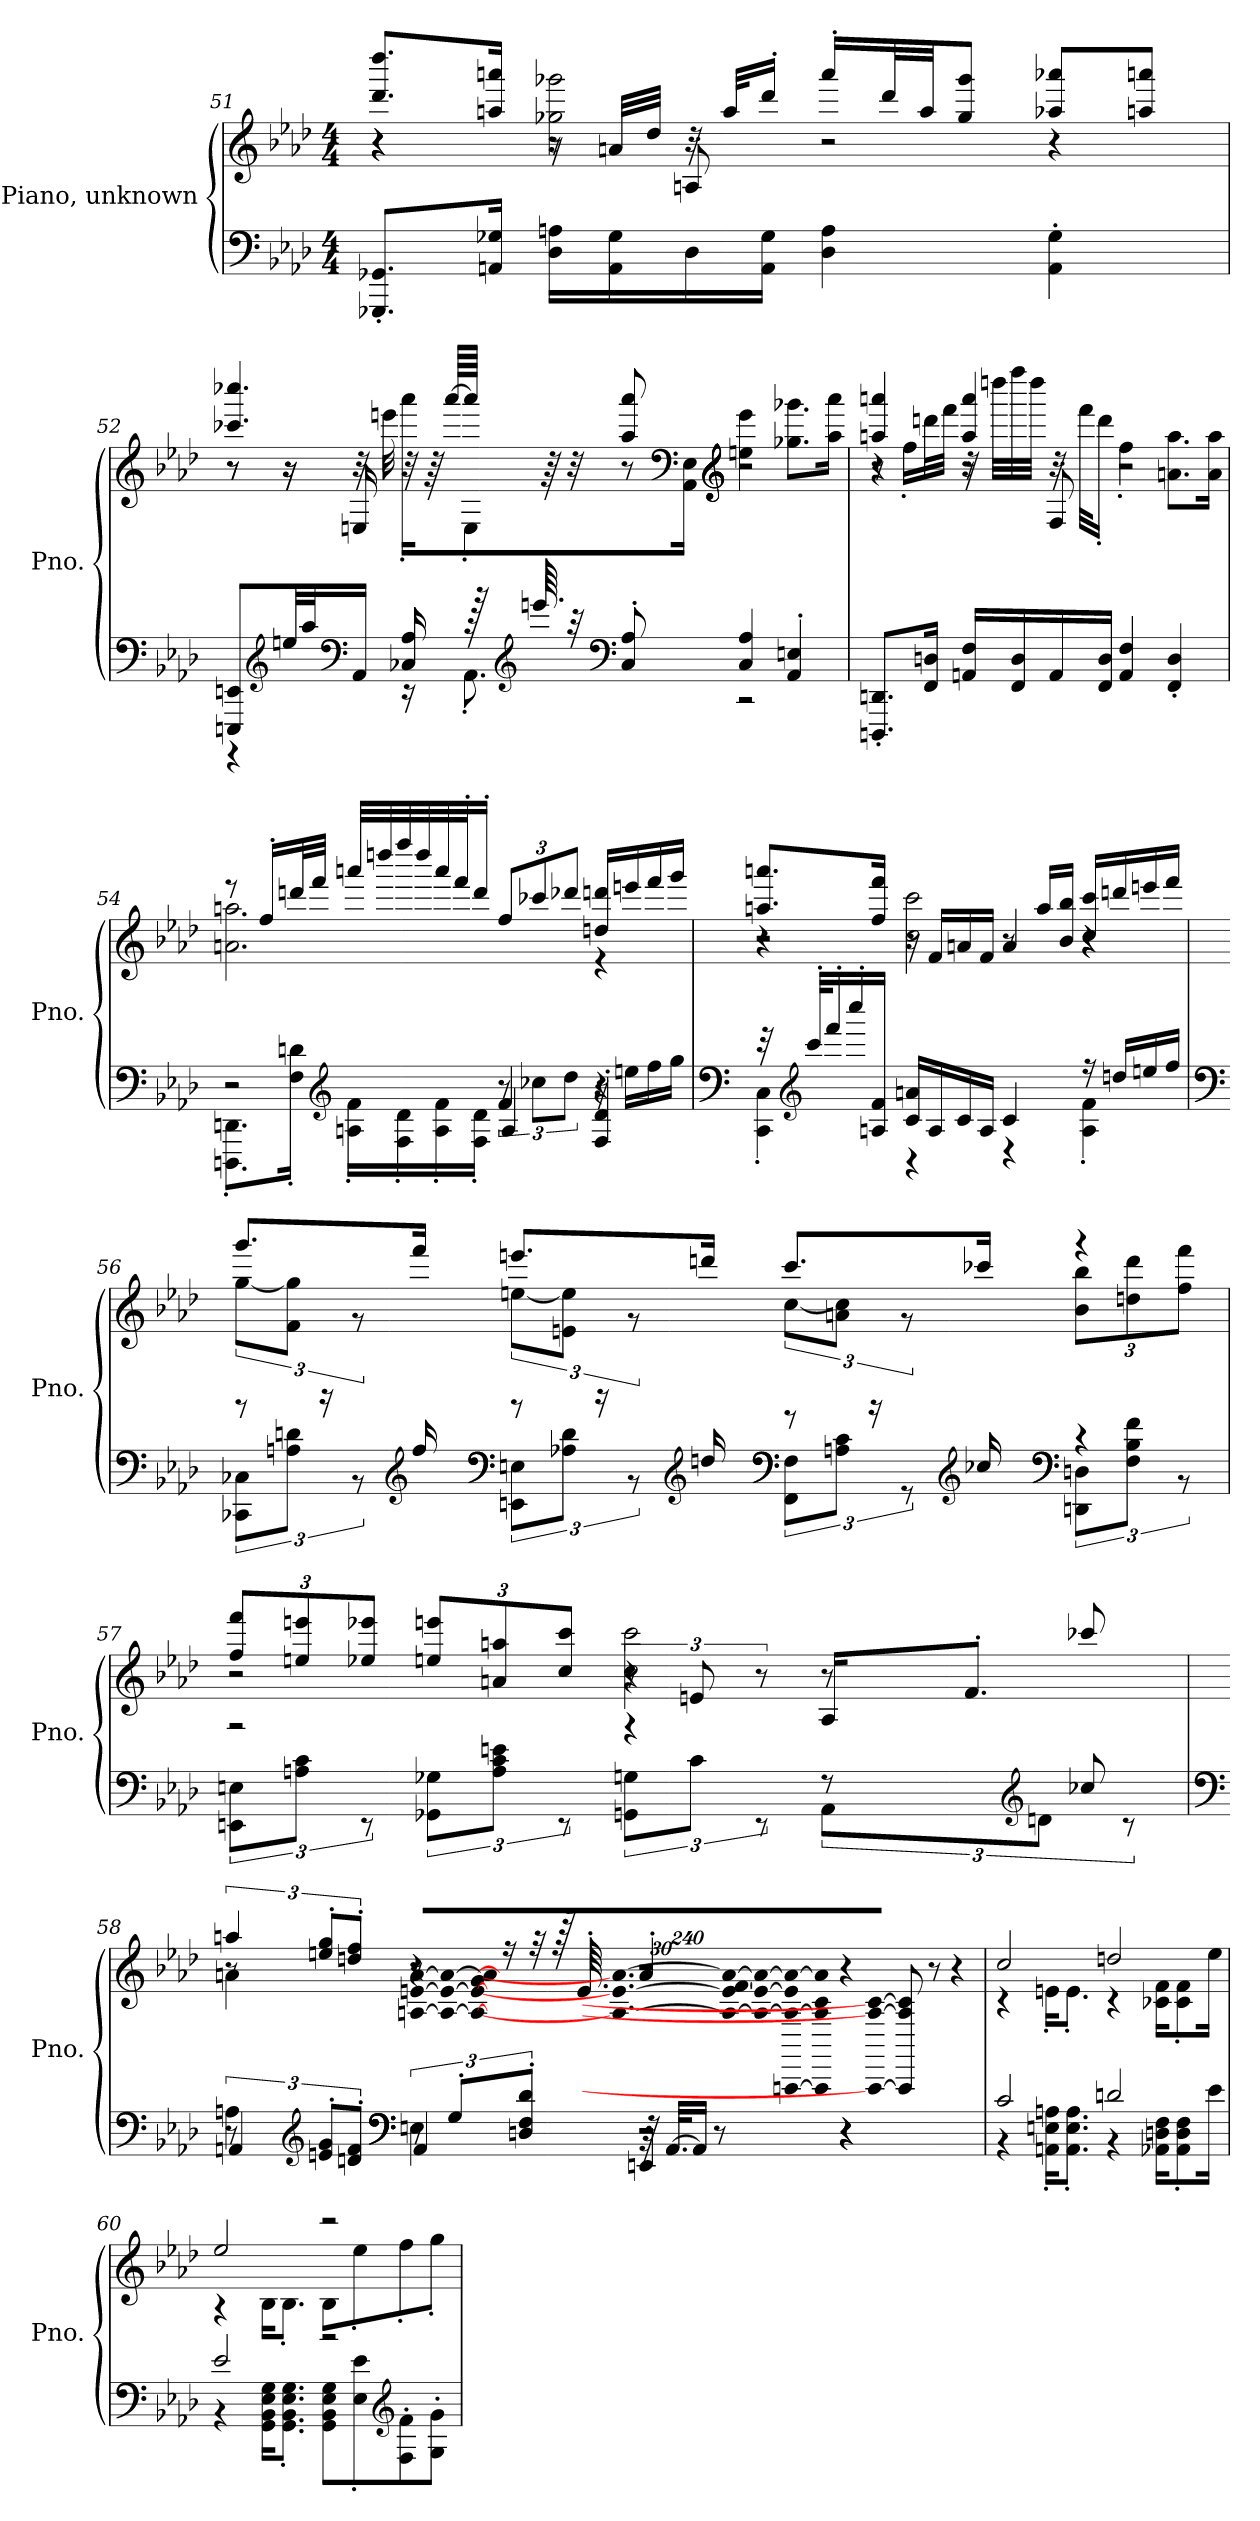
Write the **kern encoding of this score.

**kern	**kern
*part1	*part1
*staff2	*staff1
*I"Piano, unknown	*
*I'Pno.	*
!!LO:PB:g=z
*clefF4	*clefG2
*k[b-e-a-d-]	*k[b-e-a-d-]
*M4/4	*M4/4
=51	=51
*	*^
*	*	*^
8.GGG-X/' 8.GG-X/'L	8.ddd-/ 8.dddd-/L	4r	4r
16AAn/ 16G-X/Jk	16aan/ 16aaan/Jk	.	.
16D-\ 16An\LL	16r	2gg-X\ 2ggg-X\	8r
16AA\ 16G-\	32an/LLL	.	.
.	32dd-/JJJ	.	.
16D-\	32r	.	8An'/
.	32aa/KLL	.	.
16AA\ 16G-\JJ	16ddd-'/JJ	.	.
4D-\ 4A\	16aaa'/LL	.	2r
.	32ddd-/L	.	.
.	32aa/JJ	.	.
.	8gg-/ 8ggg-/J	.	.
4AA\' 4G-\'	8aa-X/ 8aaa-X/L	4r	.
.	8aan/ 8aaan/J	.	.
!!LO:LB:g=z	!!	!!
=52	=52	=52	=52
*^	*	*	*
8EEEn/ 8EEn/L	4r	4.ccc-X/ 4.cccc-X/	8r	8r
*clefG2	*	*	*	*
32een/LL	.	.	16r	16r
32aa-/J	.	.	.	.
*clefF4	*	*	*	*
16AA-/JJ	.	.	32r	16En/
.	.	.	32eeen\	.
16C-X/ 16A-/	16r	.	16aaa-'\KL	32r
.	.	.	.	64r
.	.	.	.	[64aaa-/LLLL
128r	8.AA-'\	.	8E'\	64aaa-/JJJJ]
*clefG2	*	*	*	*
64.eeen/	.	.	.	.
.	.	.	.	64r
32r	.	.	.	32r
*clefF4	*	*	*	*
8C-/' 8A-/'	.	8aa-/ 8aaa-/	.	8r
*	*	*clefF4	*	*
.	.	.	16AA-\ 16E\Jk	.
*	*	*clefG2	*	*
4C-/ 4A-/	2r	2r	4een\ 4eee\	2r
4AA-/' 4En/'	.	.	8.gg-X\ 8.ggg-X\L	.
.	.	.	16aa-\ 16aaa-\Jk	.
*v	*v	*	*	*
!!LO:LB:g=z	!!	!!
=53	=53	=53	=53
8.DDDn/' 8.DDn/'L	4aan/ 4aaan/	8r	4r
.	.	16ff'\LL	.
16FF/ 16Dn/Jk	.	32dddn\L	.
.	.	32fff\JJJ	.
16AAn/ 16F/LL	4aa/ 4aaa/	32r	8r
.	.	32ddddn\LLL	.
16FF/ 16D/	.	32ffff\	.
.	.	32dddd\JJJ	.
16AA/	.	32r	8F'/
.	.	32fff\KLL	.
16FF/ 16D/JJ	.	16ddd'\JJ	.
4AA/ 4F/	2r	4ff'\	2r
4FF/' 4D/'	.	8.an\ 8.aa\L	.
.	.	16a\ 16aa\Jk	.
*	*	*v	*v
!!LO:LB:g=z
=54	=54	=54
*^	*	*
*	*^	*	*
2r	8.DDDn\' 8.DDn\'L	2r	8r	2.an\ 2.aan\
.	.	.	16ff'/LL	.
.	16F\' 16dn\'Jk	.	32dddn/L	.
.	.	.	32fff/JJJ	.
*clefG2	*	*	*	*
.	16An\' 16f\'LL	.	32aaan/LLL	.
.	.	.	32ddddn/	.
.	16F\' 16d\'	.	32ffff/	.
.	.	.	32dddd/	.
.	16A\' 16f\'	.	32aaa/	.
.	.	.	32fff'/J	.
.	16F\' 16d\'JJ	.	16ddd'/JJ	.
*	*	*	*Xbrackettup	*
4f/	12r	4A/	12ff/L	.
.	12cc-X\L	.	12ccc-X/	.
.	12dd-\J	.	12ddd-X/J	.
4r	16r	4F/' 4d/'	16ddn/ 16dddn/LL	4r
.	16een\LL	.	16eeen/	.
.	16ff\	.	16fff/	.
.	16gg\JJ	.	16ggg/JJ	.
*v	*v	*v	*	*
*	*v	*v
!!LO:LB:g=z
=55	=55
*clefF4	*
*^	*^
*	*	*	*^
32r	4CC\' 4C\'	8.aan/ 8.aaan/L	4r	2r
*clefG2	*	*	*	*
32ccc'/KLL	.	.	.	.
16fff'/	.	.	.	.
16cccc'/	.	.	.	.
16An/ 16f/JJ	.	16ff/ 16fff/Jk	.	.
16c/ 16an/LL	4r	16r	2cc\ 2ccc\	.
16A/	.	16f/LL	.	.
16c/	.	16an/	.	.
16A/JJ	.	16f/JJ	.	.
4c/	4r	8r	.	4a/
.	.	16aa/LL	.	.
.	.	16b-/ 16bb-/JJ	.	.
16r	4A\' 4f\'	16cc/ 16ccc/LL	4r	4r
16ddn/LL	.	16dddn/	.	.
16een/	.	16eeen/	.	.
16ff/JJ	.	16fff/JJ	.	.
*	*	*v	*v	*v
!!LO:LB:g=z
=56	=56	=56
*clefF4	*	*
*	*	*^
*	*	*	*brackettup
8r	12CC-X\ 12C-X\L	8.ggg/L	[12gg\L
.	12An\ 12dn\J	.	12f\ 12gg\]J
16r	.	.	.
.	12r	.	12r
*clefG2	*	*	*
16ff/	.	16fff/Jk	.
*clefF4	*	*	*
8r	12EEn\ 12En\L	8.eeen/L	[12een\L
.	12A-X\ 12d\J	.	12en\ 12ee\]J
16r	.	.	.
.	12r	.	12r
*clefG2	*	*	*
16ddn/	.	16dddn/Jk	.
*clefF4	*	*	*
8r	12FF\ 12F\L	8.ccc/L	[12cc\L
.	12An\ 12c\J	.	12an\ 12cc\]J
16r	.	.	.
.	12r	.	12r
*clefG2	*	*	*
16cc-X/	.	16ccc-X/Jk	.
*clefF4	*	*	*
*	*	*	*Xbrackettup
4r	12DDn\ 12Dn\L	4r	12b-\ 12bb-\L
.	12F\ 12B-\ 12f\J	.	12ddn\ 12ddd\
.	12r	.	12ff\ 12fff\J
!!LO:PB:g=z
=57	=57	=57	=57
*	*	*	*^
2r	12EEn\ 12En\L	12ff/ 12fff/L	2r	2r
.	12An\ 12c\J	12een/ 12eeen/	.	.
.	12r	12ee-X/ 12eee-X/J	.	.
.	12GG-X\ 12G-X\L	12een/ 12eeen/L	.	.
.	12A\ 12c\ 12en\J	12an/ 12aan/	.	.
.	12r	12cc/ 12ccc/J	.	.
*	*	*brackettup	*	*
4r	12GGn\ 12Gn\L	12r	2cc\ 2ccc\	4r
.	12c\J	12en/	.	.
.	12r	12r	.	.
8r	12AA-\L	8r	.	16A-/KL
.	.	.	.	8.f'/J
*clefG2	*	*	*	*
.	12dn\J	.	.	.
8cc-X/	.	8ccc-X/	.	.
.	12r	.	.	.
*v	*v	*	*	*
!!LO:LB:g=z	!!	!!
=58	=58	=58	=58
*clefF4	*	*	*
*^	*	*	*
*	*^	*	*	*
12r	4An\	4AAn/	4aan/	4an\	12r
*clefG2	*	*	*	*	*
12en/' 12g/'L	.	.	.	.	12een/' 12gg/'L
12dn/' 12f/'J	.	.	.	.	12ddn/' 12ff/'J
*clefF4	*	*	*	*	*
*	*	*	*	*	*Xbrackettup
!	!	!	!	!	!LO:N:vis=16
12r	4En\	4AA/	8r	4r	[1920%137An/ [1920%137en/ [1920%137a/LL
!	!	!	!	!	!LO:N:vis=64
.	.	.	.	.	960%17A/_ 960%17e/_ 960%17a/_LL
12G'/L	.	.	.	.	.
!	!	!	!	!	!LO:N:vis=64
.	.	.	.	.	960%17A/_ 960%17e/_ 960%17g/ 960%17a/_J
.	.	.	.	.	1920ryy
!	!	!	!	!	!LO:N:vis=32.
.	.	.	.	.	1920%103A/_ 1920%103e/_ 1920%103a/_
.	.	.	16r	.	.
!	!	!	!	!	!LO:N:vis=64
.	.	.	.	.	960%17A/_ 960%17e/_ 960%17f/ 960%17a/_L
12Dn/' 12F/' 12d/'J	.	.	.	.	.
!	!	!	!	!	!LO:N:vis=64
.	.	.	.	.	960%17A/_ 960%17e/_ 960%17a/_
.	.	.	32r	.	.
!	!	!	!	!	!LO:N:vis=64
.	.	.	.	.	[960%17AAAn/ 960%17A/_ 960%17e/] 960%17a/_
!	!	!	!	!	!LO:N:vis=64
.	.	.	.	.	960%17AAA/_ 960%17A/_ [960%17c/ 960%17a/]
.	.	.	128r	.	.
.	.	.	64.e'/	.	.
.	.	.	.	.	1920ryy
!	!	!	!	!	!LO:N:vis=64
.	.	.	.	.	960%17AAA/_ 960%17A/_ 960%17c/_JJJJ
64r	2r	4EEn'/	4a'/	2r	8AAA/] 8A/] 8c/]
[32.AA/KLL	.	.	.	.	.
16AA/JJ]	.	.	.	.	.
8r	.	.	.	.	8r
4r	.	4r	4r	.	4r
*	*v	*v	*	*	*
*	*	*	*v	*v
!!LO:LB:g=z
=59	=59	=59	=59
2c/	4r	2cc/	4r
.	16AAn\' 16En\' 16An\'KL	.	16en'\KL
.	8.AA\' 8.E\' 8.A\'J	.	8.e'\J
2dn/	4r	2ddn/	4r
.	16AA-X\ 16Dn\ 16F\KL	.	16c-X\ 16f\KL
.	8AA-\' 8D\' 8F\'	.	8c-\' 8f\'
.	16e-\Jk	.	16ee-\Jk
=60	=60	=60	=60
2e-/	4r	2ee-/	4r
.	16GG\ 16BB-\ 16E-\ 16G\KL	.	16B-\KL
.	8.GG\' 8.BB-\' 8.E-\' 8.G\'J	.	8.B-'\J
2r	8GG\ 8BB-\ 8E-\ 8G\L	2r	8B-\L
.	8E-\' 8e-\'	.	8ee-'\
*clefG2	*	*	*
.	8F\' 8f\'	.	8ff'\
.	8G\' 8g\'J	.	8gg'\J
*v	*v	*	*
*	*v	*v
=	=
*-	*-
